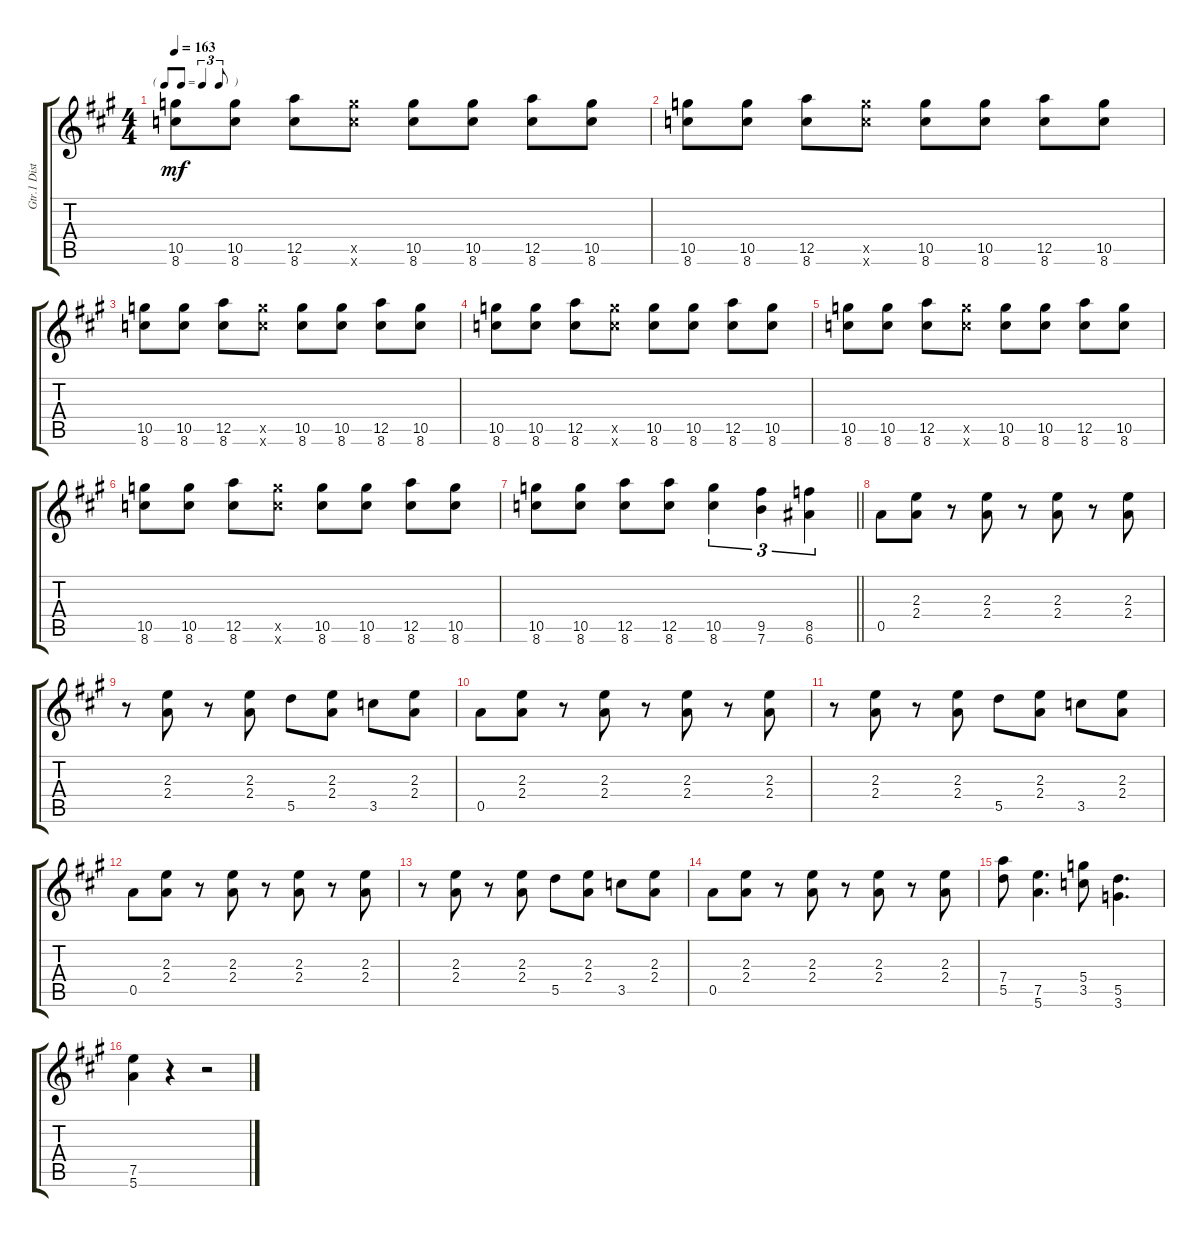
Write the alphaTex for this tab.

\track ("Gtr.1 Distortion" "Gtr.1 Dist") {instrument distortionguitar}
\staff {score tabs}
\tuning (E4 B3 G3 D4 A3 E3) {hide}
\ts (4 4)
\tf triplet8th
\tempo 163
\clef g2
\ks a
(10.5 8.6).8{dy mf} (10.5 8.6).8 (12.5 8.6).8 (10.5{x} 8.6{x}).8 (10.5 8.6).8 (10.5 8.6).8 (12.5 8.6).8 (10.5 8.6).8 |
(10.5 8.6).8 (10.5 8.6).8 (12.5 8.6).8 (10.5{x} 8.6{x}).8 (10.5 8.6).8 (10.5 8.6).8 (12.5 8.6).8 (10.5 8.6).8 |
(10.5 8.6).8 (10.5 8.6).8 (12.5 8.6).8 (10.5{x} 8.6{x}).8 (10.5 8.6).8 (10.5 8.6).8 (12.5 8.6).8 (10.5 8.6).8 |
(10.5 8.6).8 (10.5 8.6).8 (12.5 8.6).8 (10.5{x} 8.6{x}).8 (10.5 8.6).8 (10.5 8.6).8 (12.5 8.6).8 (10.5 8.6).8 |
(10.5 8.6).8 (10.5 8.6).8 (12.5 8.6).8 (10.5{x} 8.6{x}).8 (10.5 8.6).8 (10.5 8.6).8 (12.5 8.6).8 (10.5 8.6).8 |
(10.5 8.6).8 (10.5 8.6).8 (12.5 8.6).8 (10.5{x} 8.6{x}).8 (10.5 8.6).8 (10.5 8.6).8 (12.5 8.6).8 (10.5 8.6).8 |
\barLineRight lightlight
(10.5 8.6).8 (10.5 8.6).8 (12.5 8.6).8 (12.5 8.6).8 (10.5 8.6).4{tu (3 2)} (9.5 7.6).4{tu (3 2)} (8.5 6.6).4{tu (3 2)} |
0.5.8 (2.3 2.4).8 r.8 (2.3 2.4).8 r.8 (2.3 2.4).8 r.8 (2.3 2.4).8 |
r.8 (2.3 2.4).8 r.8 (2.3 2.4).8 5.5.8 (2.3 2.4).8 3.5.8 (2.3 2.4).8 |
0.5.8 (2.3 2.4).8 r.8 (2.3 2.4).8 r.8 (2.3 2.4).8 r.8 (2.3 2.4).8 |
r.8 (2.3 2.4).8 r.8 (2.3 2.4).8 5.5.8 (2.3 2.4).8 3.5.8 (2.3 2.4).8 |
0.5.8 (2.3 2.4).8 r.8 (2.3 2.4).8 r.8 (2.3 2.4).8 r.8 (2.3 2.4).8 |
r.8 (2.3 2.4).8 r.8 (2.3 2.4).8 5.5.8 (2.3 2.4).8 3.5.8 (2.3 2.4).8 |
0.5.8 (2.3 2.4).8 r.8 (2.3 2.4).8 r.8 (2.3 2.4).8 r.8 (2.3 2.4).8 |
(7.4 5.5).8 (7.5 5.6).4{d} (5.4 3.5).8 (5.5 3.6).4{d} |
(7.5 5.6).4 r.4 r.2
